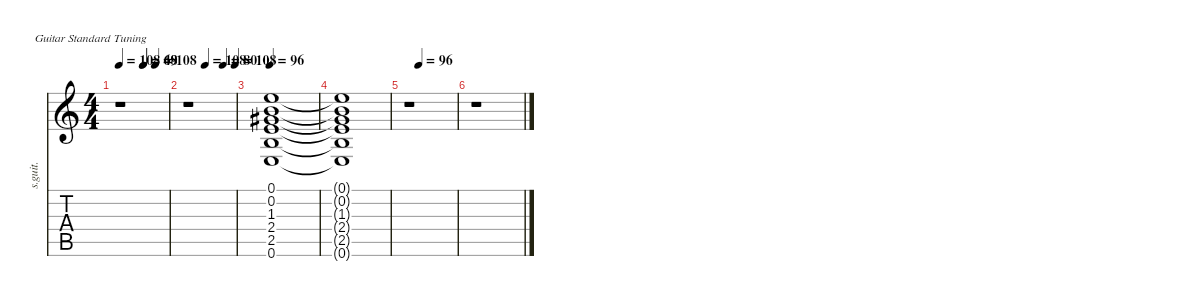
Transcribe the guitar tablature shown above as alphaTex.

\defaultSystemsLayout 4
\hideDynamics
\bracketExtendMode nobrackets
\otherSystemsTrackNameOrientation horizontal
\track ("Guitar (Larry Lee)" "s.guit.") {instrument acousticguitarsteel}
\staff {score tabs}
\tuning (E4 B3 G3 D3 A2 E2)
\ts (4 4)
\tempo 108
\tempo (69 0.4999)
\tempo (48 0.5)
\tempo (108 0.75)
\clef g2
\ks c
r.1{dy f beam Down} |
\tempo (108 0.375)
\tempo (80 0.75)
\tempo (108 1)
r.1{beam Down} |
\tempo 96
(0.1 0.2 1.3{acc #} 2.4 2.5 0.6).1{beam Up} |
(0.1{t} 0.2{t} 1.3{t acc #} 2.4{t} 2.5{t} 0.6{t}).1{beam Up} |
\tempo (96 0.21875)
r.1{beam Down} |
r.1{beam Down}
